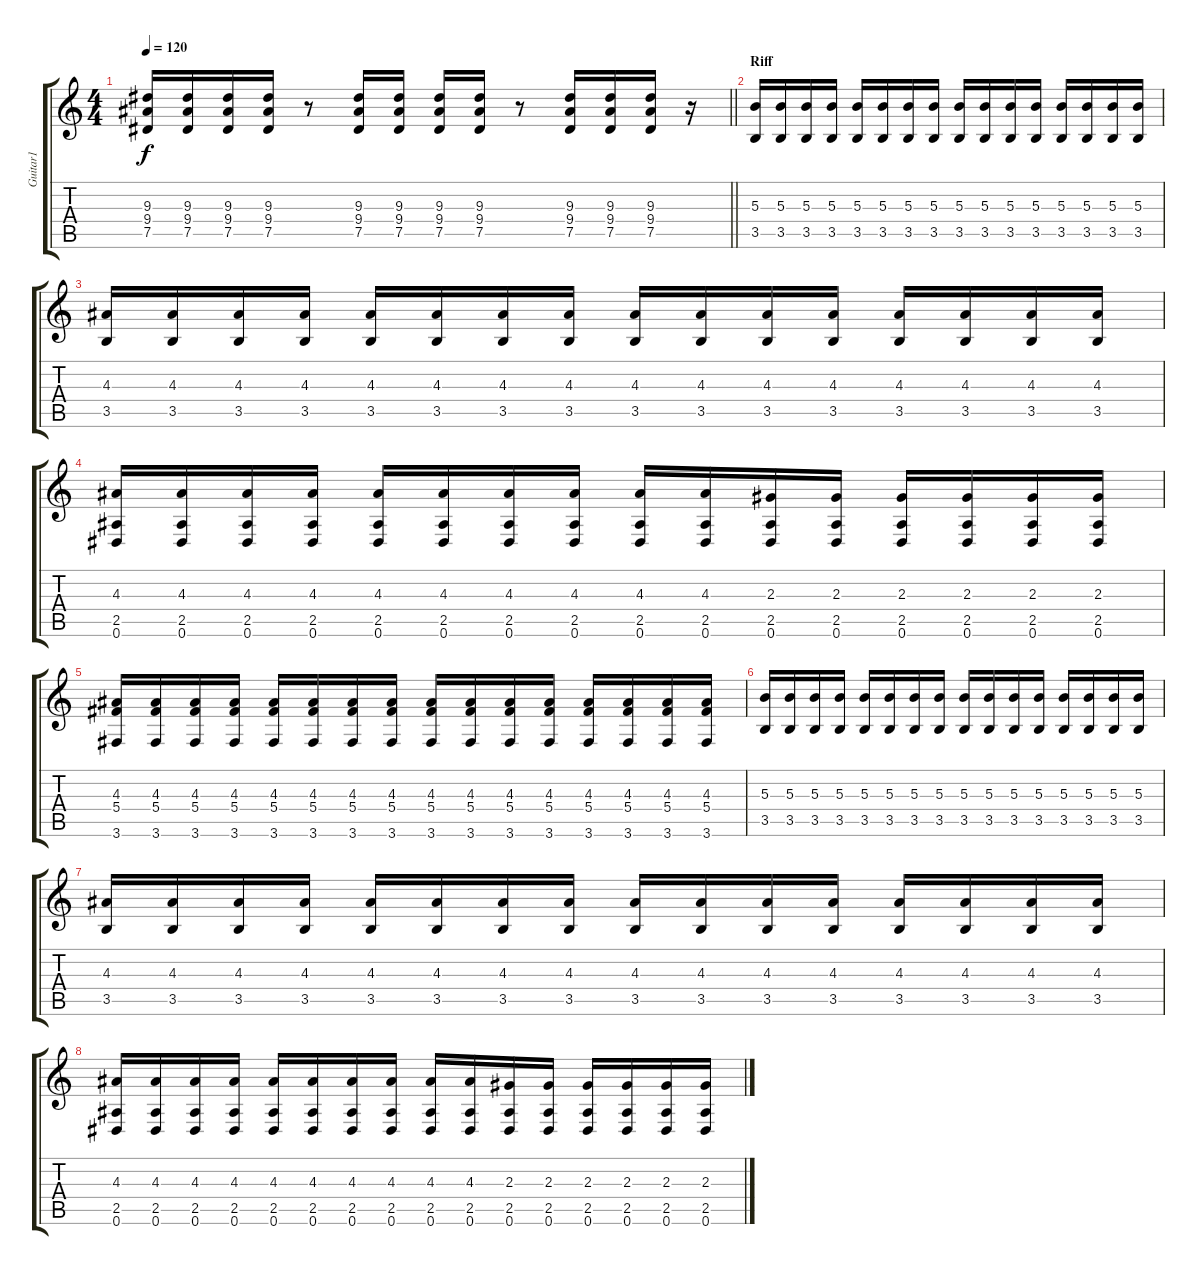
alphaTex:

\track ("Guitar1" "Guitar1") {instrument overdrivenguitar}
\staff {score tabs}
\tuning (Eb4 Bb3 Gb3 Db3 Ab2 Eb2) {hide}
\ts (4 4)
\tempo 120
\clef g2
\barLineRight lightlight
\ks c
(9.3 9.4 7.5).16{dy f} (9.3 9.4 7.5).16 (9.3 9.4 7.5).16 (9.3 9.4 7.5).16 r.8 (9.3 9.4 7.5).16 (9.3 9.4 7.5).16 (9.3 9.4 7.5).16 (9.3 9.4 7.5).16 r.8 (9.3 9.4 7.5).16 (9.3 9.4 7.5).16 (9.3 9.4 7.5).16 r.16 |
\section ("" "Riff")
(5.3 3.5).16 (5.3 3.5).16 (5.3 3.5).16 (5.3 3.5).16 (5.3 3.5).16 (5.3 3.5).16 (5.3 3.5).16 (5.3 3.5).16 (5.3 3.5).16 (5.3 3.5).16 (5.3 3.5).16 (5.3 3.5).16 (5.3 3.5).16 (5.3 3.5).16 (5.3 3.5).16 (5.3 3.5).16 |
(4.3 3.5).16 (4.3 3.5).16 (4.3 3.5).16 (4.3 3.5).16 (4.3 3.5).16 (4.3 3.5).16 (4.3 3.5).16 (4.3 3.5).16 (4.3 3.5).16 (4.3 3.5).16 (4.3 3.5).16 (4.3 3.5).16 (4.3 3.5).16 (4.3 3.5).16 (4.3 3.5).16 (4.3 3.5).16 |
(4.3 2.5 0.6).16 (4.3 2.5 0.6).16 (4.3 2.5 0.6).16 (4.3 2.5 0.6).16 (4.3 2.5 0.6).16 (4.3 2.5 0.6).16 (4.3 2.5 0.6).16 (4.3 2.5 0.6).16 (4.3 2.5 0.6).16 (4.3 2.5 0.6).16 (2.3 2.5 0.6).16 (2.3 2.5 0.6).16 (2.3 2.5 0.6).16 (2.3 2.5 0.6).16 (2.3 2.5 0.6).16 (2.3 2.5 0.6).16 |
(4.3 5.4 3.6).16 (4.3 5.4 3.6).16 (4.3 5.4 3.6).16 (4.3 5.4 3.6).16 (4.3 5.4 3.6).16 (4.3 5.4 3.6).16 (4.3 5.4 3.6).16 (4.3 5.4 3.6).16 (4.3 5.4 3.6).16 (4.3 5.4 3.6).16 (4.3 5.4 3.6).16 (4.3 5.4 3.6).16 (4.3 5.4 3.6).16 (4.3 5.4 3.6).16 (4.3 5.4 3.6).16 (4.3 5.4 3.6).16 |
(5.3 3.5).16 (5.3 3.5).16 (5.3 3.5).16 (5.3 3.5).16 (5.3 3.5).16 (5.3 3.5).16 (5.3 3.5).16 (5.3 3.5).16 (5.3 3.5).16 (5.3 3.5).16 (5.3 3.5).16 (5.3 3.5).16 (5.3 3.5).16 (5.3 3.5).16 (5.3 3.5).16 (5.3 3.5).16 |
(4.3 3.5).16 (4.3 3.5).16 (4.3 3.5).16 (4.3 3.5).16 (4.3 3.5).16 (4.3 3.5).16 (4.3 3.5).16 (4.3 3.5).16 (4.3 3.5).16 (4.3 3.5).16 (4.3 3.5).16 (4.3 3.5).16 (4.3 3.5).16 (4.3 3.5).16 (4.3 3.5).16 (4.3 3.5).16 |
(4.3 2.5 0.6).16 (4.3 2.5 0.6).16 (4.3 2.5 0.6).16 (4.3 2.5 0.6).16 (4.3 2.5 0.6).16 (4.3 2.5 0.6).16 (4.3 2.5 0.6).16 (4.3 2.5 0.6).16 (4.3 2.5 0.6).16 (4.3 2.5 0.6).16 (2.3 2.5 0.6).16 (2.3 2.5 0.6).16 (2.3 2.5 0.6).16 (2.3 2.5 0.6).16 (2.3 2.5 0.6).16 (2.3 2.5 0.6).16
